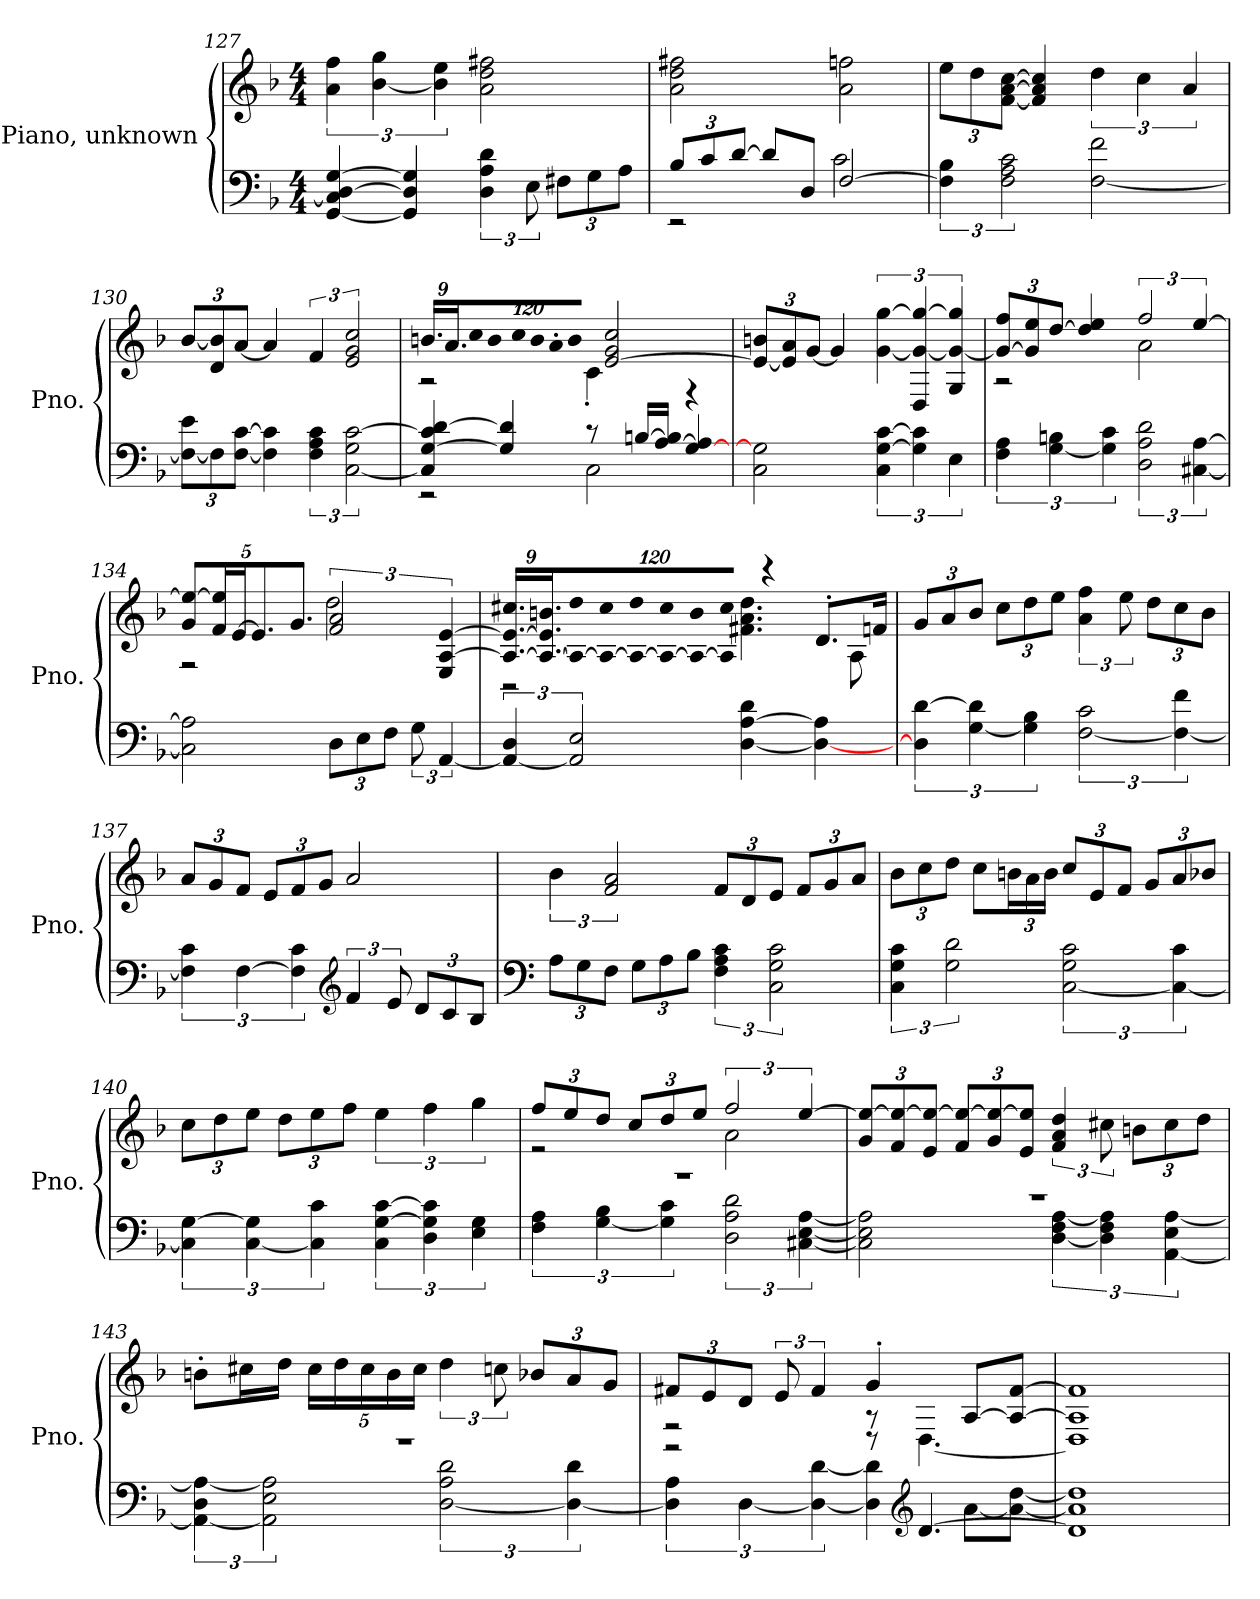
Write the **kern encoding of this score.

**kern	**kern
*part1	*part1
*staff2	*staff1
*I"Piano, unknown	*
*I'Pno.	*
*clefF4	*clefG2
*k[b-]	*k[b-]
*M4/4	*M4/4
=127	=127
[4GG/ 4C/] [4D/ [4G/	6a\ 6ff\
.	[6b-\ 6gg\
4GG/] 4D/] 4G/]	.
.	6b-\] 6ee\
6D\ 6A\ 6d\	2a\ 2dd\ 2ff#X\
12E\	.
*Xbrackettup	*
12F#X\L	.
12G\	.
12A\J	.
!!LO:LB:g=z
=128	=128
*^	*
12B-/L	2r	2a\ 2dd\ 2ff#X\
12c/	.	.
[12d/J	.	.
8d/L]	.	.
8D/J	.	.
[2F/	2c\	2a\ 2ffn\
*v	*v	*
=129	=129
*brackettup	*Xbrackettup
6F\] 6B-\	12ee\L
.	12dd\
3F\ 3A\ 3c\	[12f\ [12a\ [12cc\J
.	4f/] 4a/] 4cc/]
*	*brackettup
[2F\ 2f\	6dd\
.	6cc\
.	6a/
=130	=130
*Xbrackettup	*Xbrackettup
12F\_ 12e\L	[12b-/L
12F\]	12d/ 12b-/]
[12F\ [12c\J	[12a/J
4F\] 4c\]	4a/]
*brackettup	*brackettup
6F\ 6A\ 6c\	6f/
[3C\ 3G\ [3c\	3e/ 3g/ 3cc/
=131	=131
*^	*
*	*	*Xbrackettup
*	*	*^
4C/] [4G/ 4c/] [4d/	2r	18.bn/LL	2r
.	.	18.a/	.
!	!	!LO:N:vis=16	!
.	.	1920%107cc/	.
!	!	!LO:N:vis=16	!
.	.	1920%107b/	.
4G/] 4d/]	.	.	.
!	!	!LO:N:vis=16	!
.	.	1920%107cc/	.
!	!	!LO:N:vis=16	!
.	.	1920%107b/	.
!	!	!LO:N:vis=16	!
.	.	1920%107a'/	.
!	!	!LO:N:vis=16	!
.	.	1920%107b/JJ	.
8r	2C\	.	4c'\
.	.	[2e/ 2g/ 2cc/	.
[16Bn/LL	.	.	.
[16A/ 16B/]JJ	.	.	.
[4G/ 4A/]	.	.	4r
960ryy	960ryy	.	960ryy
*v	*v	*	*
*	*v	*v
!!LO:LB:g=z
=132	=132
2C\ 2G\]	12e/_ 12bn/L
.	12e/] 12a/
.	[12g/J
.	4g/]
*	*brackettup
6C\ [6G\ [6c\	[6g\ [6gg\
6G\] 6c\]	6D/ 6g/_ 6gg/_
6E\	6G/ 6g/_ 6gg/]
=133	=133
*	*Xbrackettup
*	*^
6F\ 6A\	12g/_ 12ff/L	2r
.	12g/] 12ee/	.
[6G\ 6Bn\	[12dd/J	.
.	4dd/] 4ee/	.
6G\] 6c\	.	.
*	*brackettup	*
3D\ 3A\ 3d\	3ff/	2a\
[6C#X\ [6A\	[6ee/	.
=134	=134	=134
*	*Xbrackettup	*
2C#\] 2A\]	10g/ 10ee/_L	2r
.	20f/ 20ee/]L	.
.	[20e/J	.
.	10.e/]	.
.	10.g/J	.
*Xbrackettup	*brackettup	*
12D\L	3f/ 3a/	2dd\
12E\	.	.
12F\J	.	.
*brackettup	*	*
12G\	.	.
[6AA/	6E/ [6A/ [6e/	.
!!LO:LB:g=z	!!
=135	=135	=135
*	*Xbrackettup	*
6AA/_ 6D/	18.A/_ 18.e/_ 18.cc#X/LL	2r
.	18.A/_ 18.e/] 18.bn/	.
!	!LO:N:vis=16	!
3AA/] 3E/	1920%107A/_ 1920%107dd/	.
!	!LO:N:vis=16	!
.	1920%107A/_ 1920%107cc#/	.
!	!LO:N:vis=16	!
.	1920%107A/_ 1920%107dd/	.
!	!LO:N:vis=16	!
.	1920%107A/_ 1920%107cc#/	.
!	!LO:N:vis=16	!
.	1920%107A/_ 1920%107b/	.
!	!LO:N:vis=16	!
.	1920%107A/] 1920%107cc#/JJ	.
[4D\ [4A\ 4d\	.	4.f#X\ 4.a\ 4.dd\
.	4r	.
4D\_ 4A\]	.	.
.	8.d'/L	.
.	.	8A\
.	16fn/Jk	.
960ryy	.	960ryy
*	*v	*v
=136	=136
6D\] [6d\	12g/L
.	12a/
[6G\ 6d\]	12b-/J
.	12cc\L
6G\] 6B-\	12dd\
.	12ee\J
*	*brackettup
[3F\ 3c\	6a\ 6ff\
.	12ee\
*	*Xbrackettup
.	12dd\L
6F\_ 6f\	12cc\
.	12b-\J
=137	=137
6F\] 6c\	12a/L
.	12g/
[6F\	12f/J
.	12e/L
6F\] 6c\	12f/
.	12g/J
*clefG2	*
6f/	2a/
12e/	.
*Xbrackettup	*
12d/L	.
12c/	.
12B-/J	.
!!LO:LB:g=z
=138	=138
*clefF4	*
*	*brackettup
12A\L	6b-\
12G\	.
12F\J	3f/ 3a/
12G\L	.
12A\	.
12B-\J	.
*brackettup	*Xbrackettup
6F\ 6A\ 6c\	12f/L
.	12d/
3C\ 3G\ 3c\	12e/J
.	12f/L
.	12g/
.	12a/J
=139	=139
6C\ 6G\ 6c\	12b-\L
.	12cc\
3G\ 3d\	12dd\J
.	8cc\L
.	24bn\L
.	24a\
.	24b\JJ
[3C\ 3G\ 3c\	12cc/L
.	12e/
.	12f/J
.	12g/L
6C\_ 6c\	12a/
.	12b-X/J
=140	=140
6C\] [6G\	12cc\L
.	12dd\
[6C\ 6G\]	12ee\J
.	12dd\L
6C\] 6c\	12ee\
.	12ff\J
*	*brackettup
6C\ [6G\ [6c\	6ee\
6D\ 6G\] 6c\]	6ff\
6E\ 6G\	6gg\
=141	=141
*^	*
*	*	*Xbrackettup
*	*	*^
1r	6F\ 6A\	12ff/L	2r
.	.	12ee/	.
.	[6G\ 6B-\	12dd/J	.
.	.	12cc/L	.
.	6G\] 6c\	12dd/	.
.	.	12ee/J	.
*	*	*brackettup	*
.	3D\ 3A\ 3d\	3ff/	2a\
.	[6C#X\ [6E\ [6A\	[6ee/	.
*	*	*v	*v
!!LO:PB:g=z
=142	=142	=142
*	*	*Xbrackettup
1r	2C#\] 2E\] 2A\]	12g/ 12ee/_L
.	.	12f/ 12ee/_
.	.	12e/ 12ee/_J
.	.	12f/ 12ee/_L
.	.	12g/ 12ee/_
.	.	12e/ 12ee/]J
*	*	*brackettup
.	[6D\ 6F\ [6A\	6f/ 6a/ 6dd/
.	6D\] 6F\ 6A\]	12cc#X\
*	*	*Xbrackettup
.	.	12bn\L
.	[6AA\ 6E\ [6A\	12cc#\
.	.	12dd\J
=143	=143	=143
1r	6AA\_ 6D\ 6A\_	8bn'\L
.	.	16cc#X\L
.	3AA\] 3E\ 3A\]	.
.	.	16dd\JJ
.	.	20cc#\LL
.	.	20dd\
.	.	20cc#\
.	.	20b\
.	.	20cc#\JJ
*	*	*brackettup
.	[3D\ 3A\ 3d\	6dd\
.	.	12ccn\
*	*	*Xbrackettup
.	.	12b-X/L
.	6D\_ 6d\	12a/
.	.	12g/J
!!LO:LB:g=z
=144	=144	=144
*	*	*^
2r	6D\] 6A\	12f#X/L	2r
.	.	12e/	.
.	[6D\	12d/J	.
*	*	*brackettup	*
.	.	12e/	.
.	6D\_ [6d\	6f#/	.
8r	4D\] 4d\]	4g'/	8r
*clefG2	*	*	*
[4.d/	.	.	[4.D\
.	[8a\L	[8A/L	.
.	8a\_ [8dd\J	8A/_ [8f#/J	.
=145	=145	=145	=145
1d]	1a] 1dd]	1A] 1f#]	1D]
*v	*v	*	*
*	*v	*v
=	=
*-	*-
